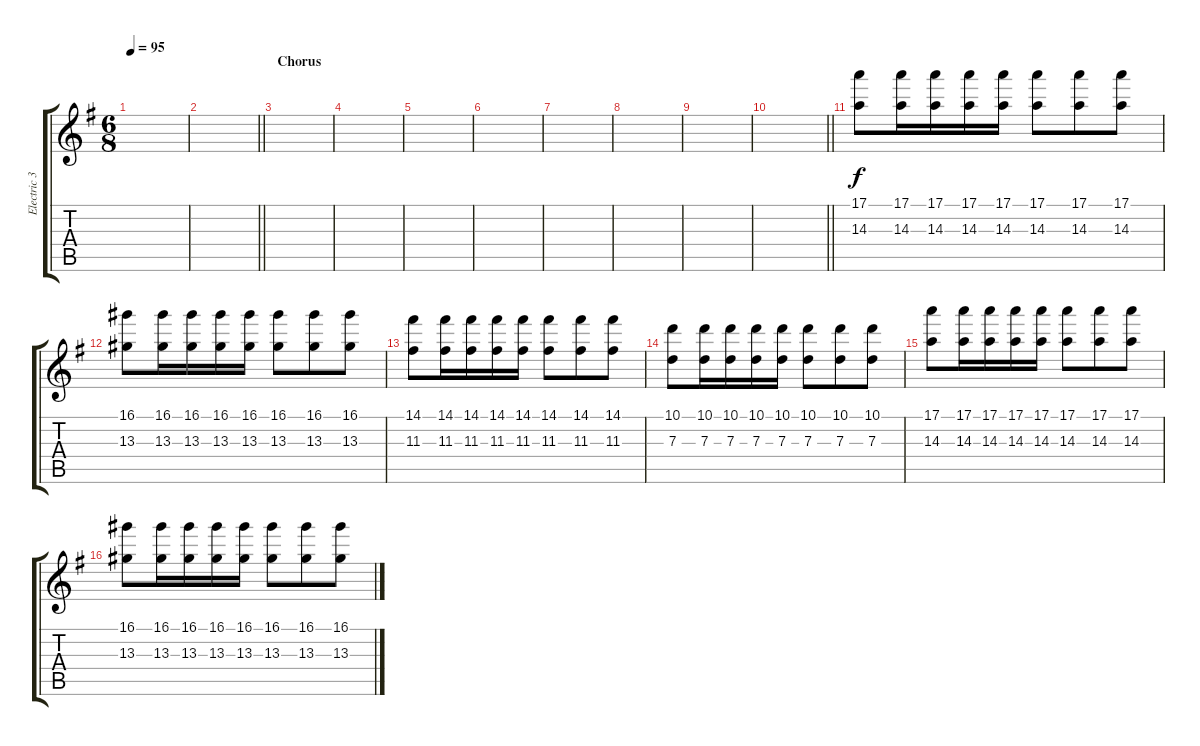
\track ("Electric 3" "Electric 3") {instrument distortionguitar}
\staff {score tabs}
\tuning (E4 B3 G3 D3 A2 E2) {hide}
\ts (6 8)
\tempo 95
\clef g2
\ks g
|
\barLineRight lightlight
|
\section ("" "Chorus")
|
|
|
|
|
|
|
\barLineRight lightlight
|
(17.1 14.3).8 (17.1 14.3).16 (17.1 14.3).16 (17.1 14.3).16 (17.1 14.3).16 (17.1 14.3).8 (17.1 14.3).8 (17.1 14.3).8 |
(16.1 13.3).8 (16.1 13.3).16 (16.1 13.3).16 (16.1 13.3).16 (16.1 13.3).16 (16.1 13.3).8 (16.1 13.3).8 (16.1 13.3).8 |
(14.1 11.3).8 (14.1 11.3).16 (14.1 11.3).16 (14.1 11.3).16 (14.1 11.3).16 (14.1 11.3).8 (14.1 11.3).8 (14.1 11.3).8 |
(10.1 7.3).8 (10.1 7.3).16 (10.1 7.3).16 (10.1 7.3).16 (10.1 7.3).16 (10.1 7.3).8 (10.1 7.3).8 (10.1 7.3).8 |
(17.1 14.3).8 (17.1 14.3).16 (17.1 14.3).16 (17.1 14.3).16 (17.1 14.3).16 (17.1 14.3).8 (17.1 14.3).8 (17.1 14.3).8 |
(16.1 13.3).8 (16.1 13.3).16 (16.1 13.3).16 (16.1 13.3).16 (16.1 13.3).16 (16.1 13.3).8 (16.1 13.3).8 (16.1 13.3).8
